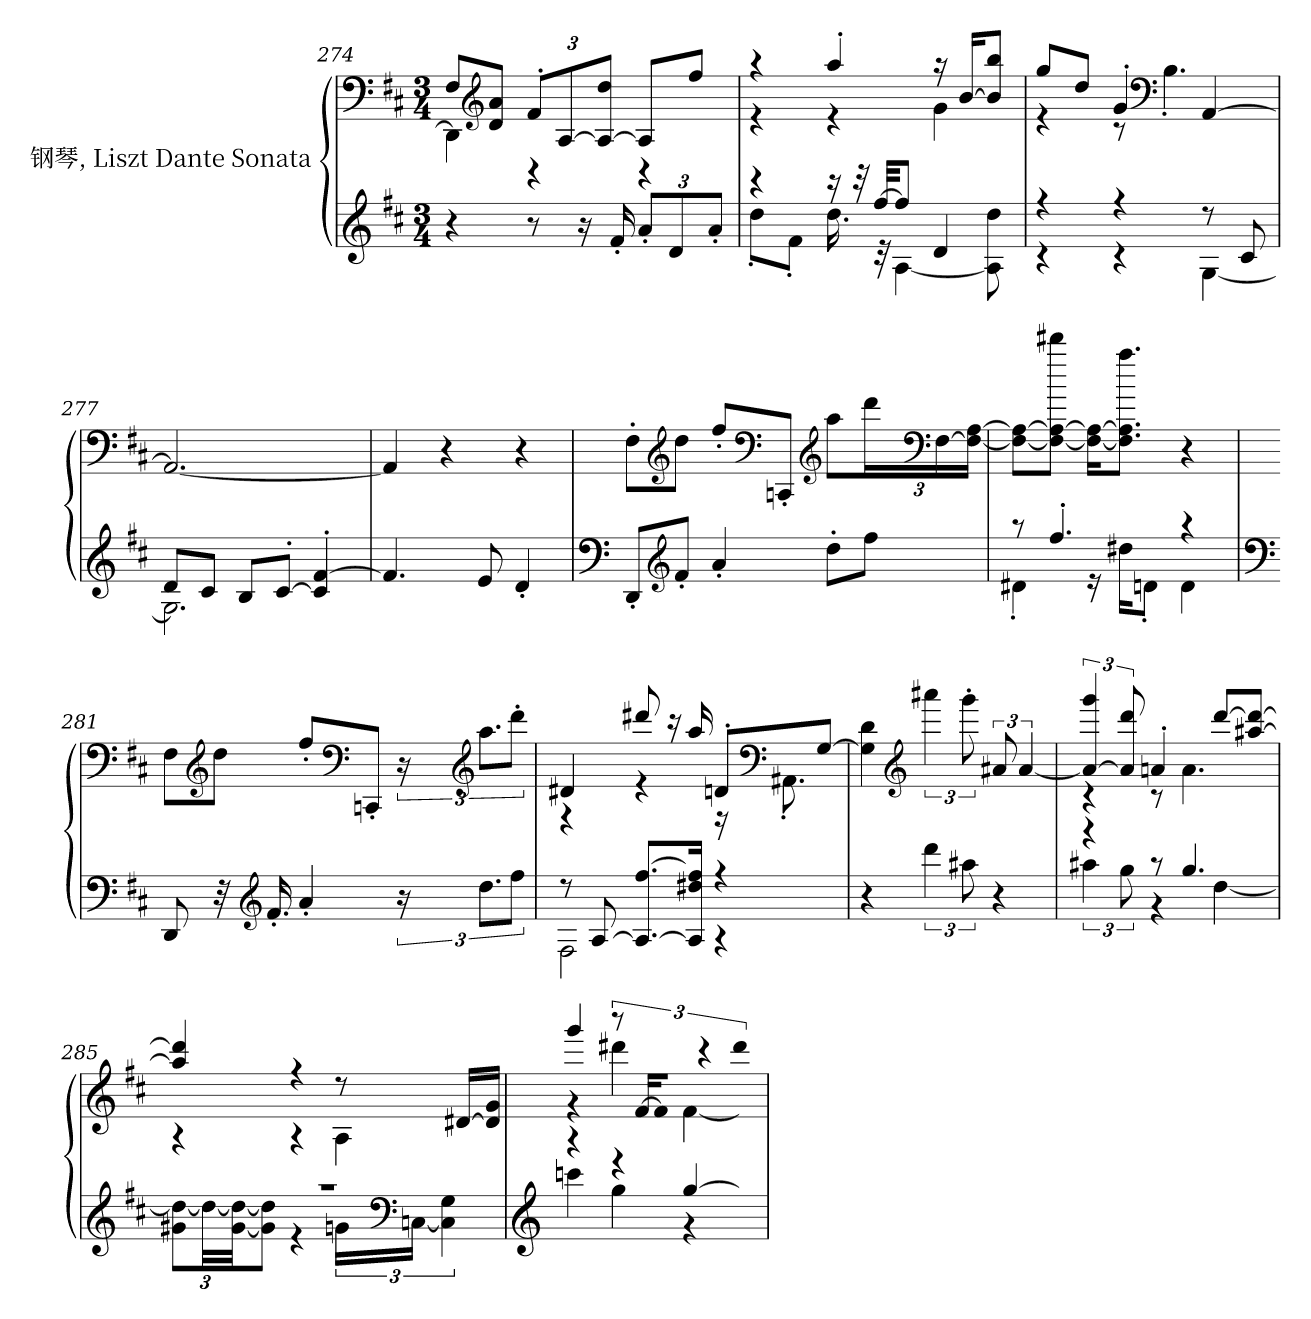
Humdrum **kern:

**kern	**kern
*part1	*part1
*staff2	*staff1
*I"钢琴, Liszt Dante Sonata	*
!!LO:PB:g=z
*clefG2	*clefF4
*k[f#c#]	*k[f#c#]
*M3/4	*M3/4
=274	=274
*	*^
4r	8F#/L	4DD\]
*	*clefG2	*
.	8d/ 8a/J	.
*	*Xbrackettup	*
8r	12f#'/L	4r
.	[12A/	.
16r	.	.
.	12A/_ 12dd/J	.
16f#'/	.	.
*Xbrackettup	*	*
12a'/L	8A/L]	4r
12d/	.	.
.	8ff#/J	.
12a'/J	.	.
=275	=275	=275
*^	*	*
4r	8dd'\L	4r	4r
.	8f#'\J	.	.
16r	16.dd\	4aa'/	4r
32r	.	.	.
[32ff#/KKL	32r	.	.
8ff#/J]	[4A\	.	.
4d/	.	16r	4g\
.	.	[16b/KL	.
.	8A\] 8dd\	8b/] 8bb/J	.
=276	=276	=276	=276
4r	4r	8gg/L	4r
.	.	8dd/J	.
4r	4r	4g'/	8r
*	*	*clefF4	*
.	.	.	4.B'\
8r	[4G\	[4AA/	.
8c#/	.	.	.
*	*	*v	*v
=277	=277	=277
8d/L	2.G\]	2.AA/_
8c#/J	.	.
8B/L	.	.
[8c#'/J	.	.
4c#/]' [4f#/'	.	.
*v	*v	*
!!LO:LB:g=z
=278	=278
4.f#/]	4AA/]
.	4r
8e/	.
4d'/	4r
=279	=279
*clefF4	*
8DD'/L	8F#'\L
*clefG2	*clefG2
8f#'/J	8dd\J
4a'/	8ff#'/L
*	*clefF4
.	8CCn'/J
*	*clefG2
8dd'\L	8aa\L
8ff#\J	24ddd\L
*	*clefF4
.	[24F#\
.	24F#\_ [24A\JJ
=280	=280
*^	*
8r	4d#X'\	8F#\_ 8A\_L
4.ff#'/	.	8F#\_ 8A\_ 8ddd#X\J
.	16r	16F#\_ 16A\_KL
.	16dd#X\KL	8.F#\] 8.A\] 8.aa\J
.	8dn'\J	.
4r	4d\	4r
*v	*v	*
!!LO:LB:g=z
=281	=281
*clefF4	*
8DD/	8F#\L
*	*clefG2
32r	8dd\J
*clefG2	*
16.f#'/	.
4a'/	8ff#'/L
*	*clefF4
.	8CCn'/J
*brackettup	*brackettup
24r	24r
*	*clefG2
12.dd\L	12.aa\L
12ff#\J	12ddd'\J
=282	=282
*^	*^
8r	2F#\	4d#X/	4r
[8A/	.	.	.
8.A/_ [8.ff#/L	.	8ddd#X/	4r
.	.	16r	.
16A/] 16dd#X/ 16ff#/]Jk	.	16aa/	.
4r	4r	8dn'/L	16r
*	*	*clefF4	*
.	.	.	8.AA#X'\
.	.	[8G/J	.
*v	*v	*	*
*	*v	*v
=283	=283
4r	4G\] 4d\
*	*clefG2
6ddd\	6aaa#X\
12aa#X\	12ggg'\
4r	12a#X/
.	[6a#/
!!LO:LB:g=z
=284	=284
*^	*^
4r	6aa#X\	6a#/_ 6ggg/	4r
.	12gg\	12a#/] 12ddd/	.
8r	4r	4an'/	8r
4.gg/	.	.	4.a\
.	[4dd\	[8ddd/L	.
.	.	[8aa#X/ 8ddd/_J	.
=285	=285	=285	=285
*	*Xbrackettup	*	*
2.r	12g#X\ 12dd\_L	4aa#/] 4ddd/]	4r
.	48dd\LL_	.	.
.	[48g#\ 48dd\_JJ	.	.
.	8g#\] 8dd\]J	.	.
.	4r	4r	4r
*	*brackettup	*	*
.	24gn\LL	8r	4A\
*clefF4	*	*	*
.	[24Cn\JJ	.	.
.	6C\] 6G\	.	.
.	.	[16d#X/LL	.
.	.	16d#/] 16g/JJ	.
=286	=286	=286	=286
*clefG2	*	*	*
4r	4cccn\	4ggg/	4r
4r	4gg\	12r	4ddd#X\
.	.	[24f#/KL	.
.	.	8f#/J]	.
[4gg/	4r	8r	[4f#\
.	.	8ddd#/	.
*v	*v	*	*
*	*v	*v
=	=
*-	*-
